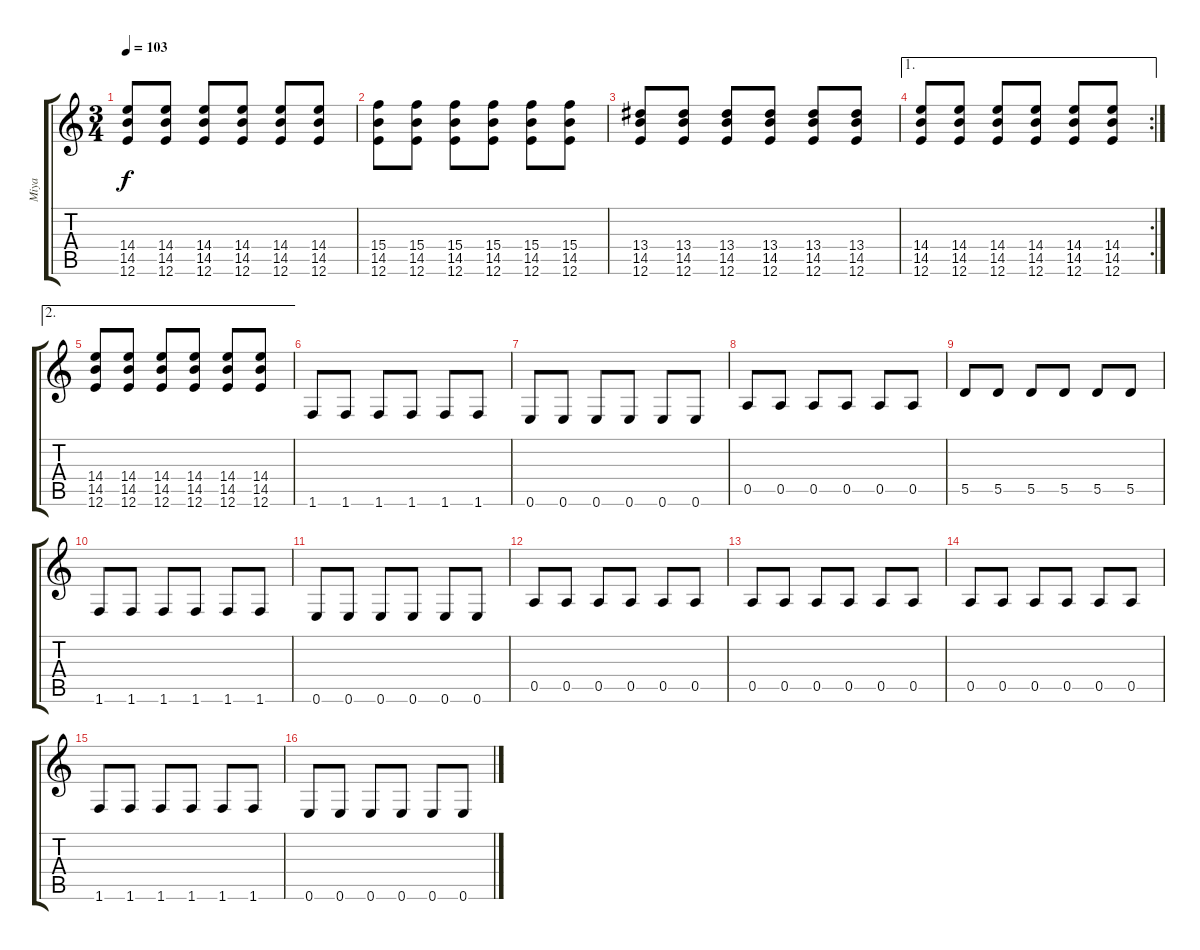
\track ("Miya" "Miya") {instrument overdrivenguitar}
\staff {score tabs}
\tuning (E4 B3 G3 D3 A2 E2) {hide}
\ts (3 4)
\tempo 103
\clef g2
\ks c
(14.4 14.5 12.6).8{dy f} (14.4 14.5 12.6).8 (14.4 14.5 12.6).8 (14.4 14.5 12.6).8 (14.4 14.5 12.6).8 (14.4 14.5 12.6).8 |
(15.4 14.5 12.6).8 (15.4 14.5 12.6).8 (15.4 14.5 12.6).8 (15.4 14.5 12.6).8 (15.4 14.5 12.6).8 (15.4 14.5 12.6).8 |
(13.4 14.5 12.6).8 (13.4 14.5 12.6).8 (13.4 14.5 12.6).8 (13.4 14.5 12.6).8 (13.4 14.5 12.6).8 (13.4 14.5 12.6).8 |
\ae 1
\rc 2
(14.4 14.5 12.6).8 (14.4 14.5 12.6).8 (14.4 14.5 12.6).8 (14.4 14.5 12.6).8 (14.4 14.5 12.6).8 (14.4 14.5 12.6).8 |
\ae 2
(14.4 14.5 12.6).8 (14.4 14.5 12.6).8 (14.4 14.5 12.6).8 (14.4 14.5 12.6).8 (14.4 14.5 12.6).8 (14.4 14.5 12.6).8 |
1.6.8 1.6.8 1.6.8 1.6.8 1.6.8 1.6.8 |
0.6.8 0.6.8 0.6.8 0.6.8 0.6.8 0.6.8 |
0.5.8 0.5.8 0.5.8 0.5.8 0.5.8 0.5.8 |
5.5.8 5.5.8 5.5.8 5.5.8 5.5.8 5.5.8 |
1.6.8 1.6.8 1.6.8 1.6.8 1.6.8 1.6.8 |
0.6.8 0.6.8 0.6.8 0.6.8 0.6.8 0.6.8 |
0.5.8 0.5.8 0.5.8 0.5.8 0.5.8 0.5.8 |
0.5.8 0.5.8 0.5.8 0.5.8 0.5.8 0.5.8 |
0.5.8 0.5.8 0.5.8 0.5.8 0.5.8 0.5.8 |
1.6.8 1.6.8 1.6.8 1.6.8 1.6.8 1.6.8 |
0.6.8 0.6.8 0.6.8 0.6.8 0.6.8 0.6.8
